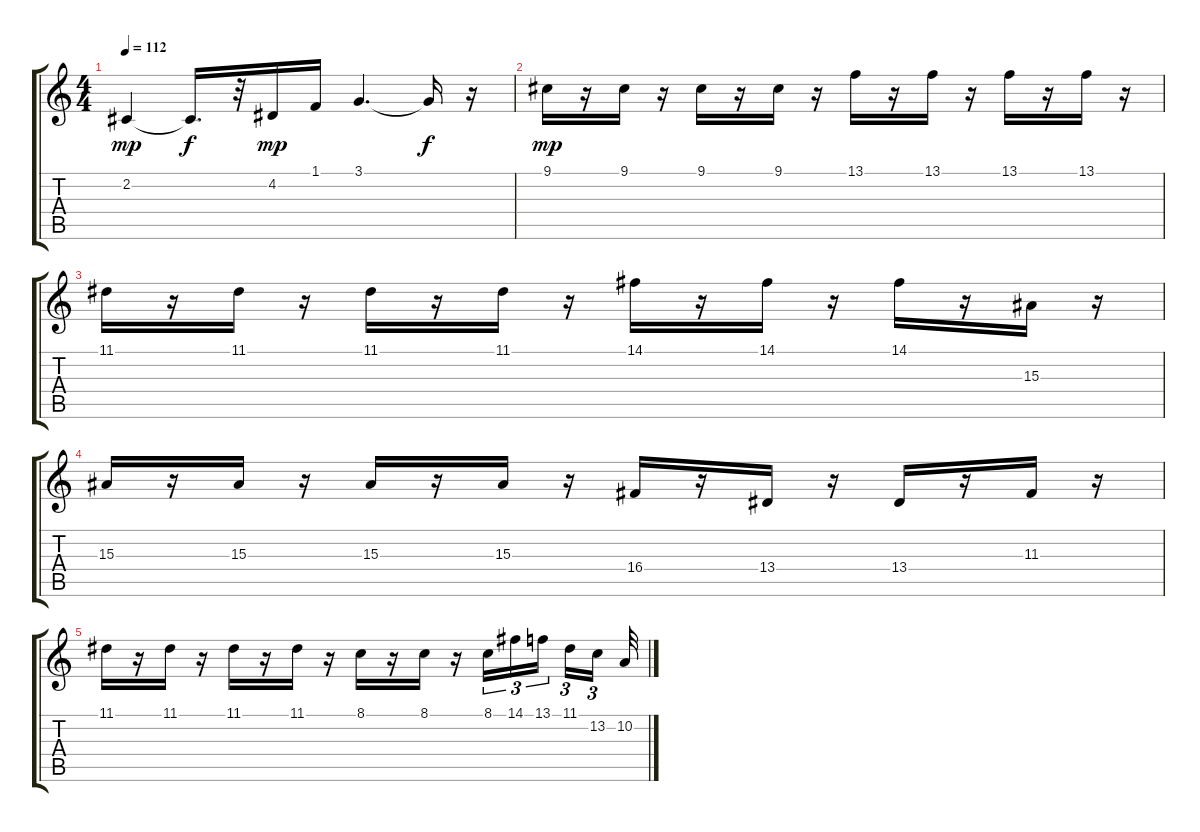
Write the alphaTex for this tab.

\track "" {instrument stringensemble1}
\staff {score tabs}
\tuning (E4 B3 G3 D3 A2 E2) {hide}
\ts (4 4)
\tempo 112
\clef g2
\ks c
2.2.4{dy mp} 2.2{t}.16{d dy f} r.32 4.2.16{dy mp} 1.1.16 3.1.4{d} 3.1{t}.16{dy f} r.16 |
9.1.16{dy mp} r.16 9.1.16 r.16 9.1.16 r.16 9.1.16 r.16 13.1.16 r.16 13.1.16 r.16 13.1.16 r.16 13.1.16 r.16 |
11.1.16 r.16 11.1.16 r.16 11.1.16 r.16 11.1.16 r.16 14.1.16 r.16 14.1.16 r.16 14.1.16 r.16 15.3.16 r.16 |
15.3.16 r.16 15.3.16 r.16 15.3.16 r.16 15.3.16 r.16 16.4.16 r.16 13.4.16 r.16 13.4.16 r.16 11.3.16 r.16 |
11.1.16 r.16 11.1.16 r.16 11.1.16 r.16 11.1.16 r.16 8.1.16 r.16 8.1.16 r.16 8.1.16{tu (3 2)} 14.1.16{tu (3 2)} 13.1.16{tu (3 2) beam splitsecondary} 11.1.16{tu (3 2)} 13.2.16{tu (3 2) beam splitsecondary} 10.2.32
